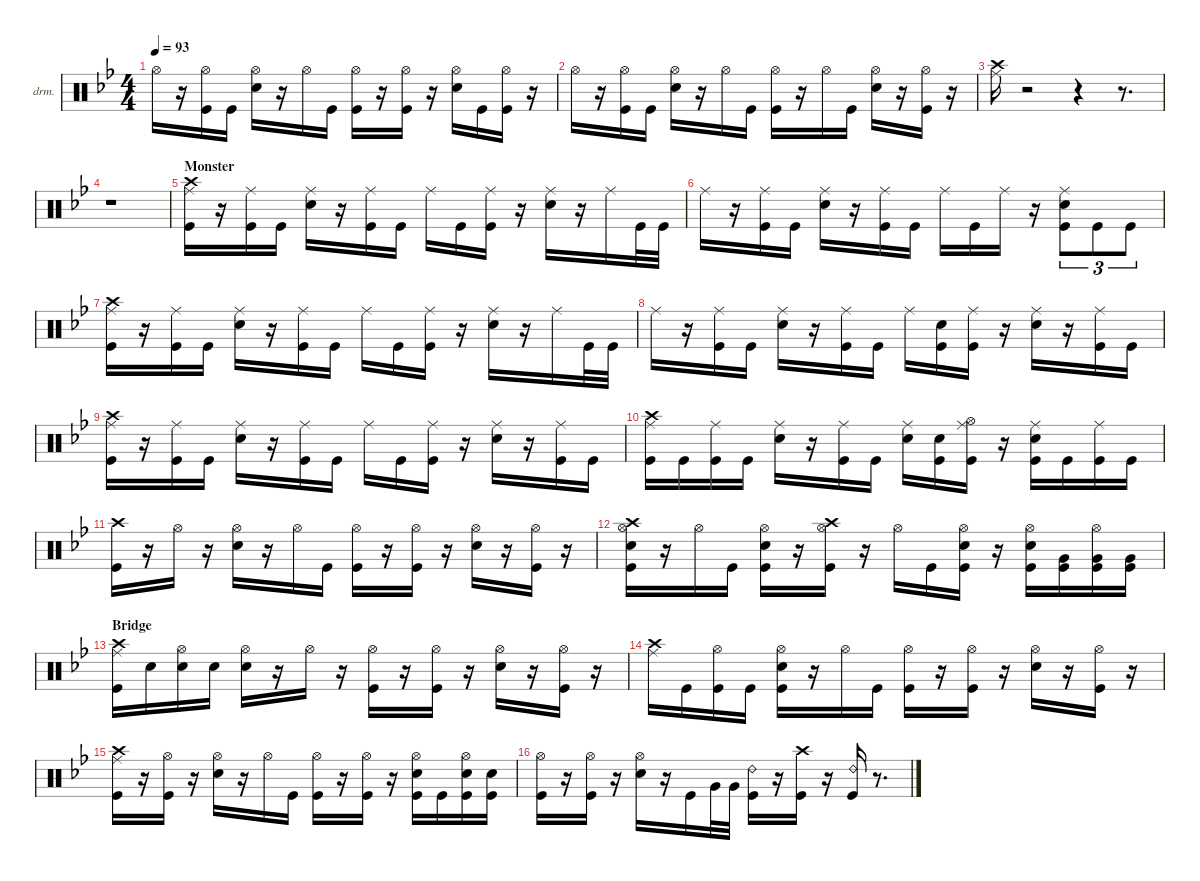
\defaultSystemsLayout 2
\hideDynamics
\bracketExtendMode nobrackets
\firstSystemTrackNameOrientation horizontal
\otherSystemsTrackNameOrientation horizontal
\track ("Drumkit" "drm.") {solo instrument percussion}
\staff {score}
\articulation defaults
\ts (4 4)
\scale
1.03043
\tempo 93
\accidentals auto
\clef neutral
\ottava regular
\simile none
\ks gminor "Hi-Hat (open)".16{dy mf}
r.16 ("Kick (hit)" "Hi-Hat (open)").16 "Kick (hit)".16 ("Hi-Hat (open)" "Snare (hit) 2").16 r.16 "Hi-Hat (open)".16 "Kick (hit)".16 ("Hi-Hat (open)" "Kick (hit)").16 r.16 ("Hi-Hat (open)" "Kick (hit)").16 r.16 ("Snare (hit) 2" "Hi-Hat (open)").16 "Kick (hit)".16 ("Hi-Hat (open)" "Kick (hit)").16 r.16 |
\scale
0.969568 "Hi-Hat (open)".16 r.16 ("Hi-Hat (open)" "Kick (hit)").16 "Kick (hit)".16 ("Snare (hit) 2" "Hi-Hat (open)").16 r.16 "Hi-Hat (open)".16 "Kick (hit)".16 ("Kick (hit)" "Hi-Hat (open)").16 r.16 "Hi-Hat (open)".16 "Kick (hit)".16 ("Hi-Hat (open)" "Snare (hit) 2").16 r.16 ("Kick (hit)" "Hi-Hat (open)").16 r.16 |
\scale
1.02601 ("Ride (middle)" "Crash high (hit)").16 r.2 r.4 r.8{d} |
\scale
0.973989 r.1 |
\section ("" "Monster")
\scale
1.03043 ("Ride (middle)" "Kick (hit)" "Crash high (hit)").16 r.16 ("Kick (hit)" "Ride (middle)").16 "Kick (hit)".16 ("Snare (hit) 2" "Ride (middle)").16 r.16 ("Ride (middle)" "Kick (hit)").16 "Kick (hit)".16 "Ride (middle)".16 "Kick (hit)".16 ("Kick (hit)" "Ride (middle)").16 r.16 ("Ride (middle)" "Snare (hit) 2").16 r.16 "Ride (middle)".16 "Kick (hit)".32 "Kick (hit)".32 |
\scale
0.969568 "Ride (middle)".16 r.16 ("Kick (hit)" "Ride (middle)").16 "Kick (hit)".16 ("Snare (hit) 2" "Ride (middle)").16 r.16 ("Kick (hit)" "Ride (middle)").16 "Kick (hit)".16 "Ride (middle)".16 "Kick (hit)".16 "Ride (middle)".16 r.16 ("Ride (middle)" "Snare (hit) 2" "Kick (hit)").8{tu (3 2)} "Kick (hit)".8{tu (3 2)} "Kick (hit)".8{tu (3 2)} |
\scale
1.03043 ("Crash high (hit)" "Kick (hit)" "Ride (middle)").16 r.16 ("Kick (hit)" "Ride (middle)").16 "Kick (hit)".16 ("Ride (middle)" "Snare (hit) 2").16 r.16 ("Kick (hit)" "Ride (middle)").16 "Kick (hit)".16 "Ride (middle)".16 "Kick (hit)".16 ("Ride (middle)" "Kick (hit)").16 r.16 ("Snare (hit) 2" "Ride (middle)").16 r.16 "Ride (middle)".16 "Kick (hit)".32 "Kick (hit)".32 |
\scale
0.969568 "Ride (middle)".16 r.16 ("Kick (hit)" "Ride (middle)").16 "Kick (hit)".16 ("Snare (hit) 2" "Ride (middle)").16 r.16 ("Kick (hit)" "Ride (middle)").16 "Kick (hit)".16 "Ride (middle)".16 ("Kick (hit)" "Snare (hit) 2").16 ("Kick (hit)" "Ride (middle)").16 r.16 ("Ride (middle)" "Snare (hit) 2").16 r.16 ("Kick (hit)" "Ride (middle)").16 "Kick (hit)".16 |
\scale
1.03043 ("Crash high (hit)" "Kick (hit)" "Ride (middle)").16 r.16 ("Kick (hit)" "Ride (middle)").16 "Kick (hit)".16 ("Ride (middle)" "Snare (hit) 2").16 r.16 ("Kick (hit)" "Ride (middle)").16 "Kick (hit)".16 "Ride (middle)".16 "Kick (hit)".16 ("Kick (hit)" "Ride (middle)").16 r.16 ("Snare (hit) 2" "Ride (middle)").16 r.16 ("Ride (middle)" "Kick (hit)").16 "Kick (hit)".16 |
\scale
0.969568 ("Ride (middle)" "Crash high (hit)" "Kick (hit)").16 "Kick (hit)".16 ("Kick (hit)" "Ride (middle)").16 "Kick (hit)".16 ("Snare (hit) 2" "Ride (middle)").16 r.16 ("Kick (hit)" "Ride (middle)").16 "Kick (hit)".16 ("Snare (hit) 2" "Ride (middle)").16 ("Snare (hit) 2" "Kick (hit)").16 ("Hi-Hat (open)" "Kick (hit)" "Ride (middle)").16 r.16 ("Snare (hit) 2" "Ride (middle)" "Kick (hit)").16 "Kick (hit)".16 ("Ride (middle)" "Kick (hit)").16 "Kick (hit)".16 |
\scale
1.03043 ("Crash high (hit)" "Kick (hit)").16 r.16 "Hi-Hat (open)".16 r.16 ("Hi-Hat (open)" "Snare (hit) 2").16 r.16 "Hi-Hat (open)".16 "Kick (hit)".16 ("Kick (hit)" "Hi-Hat (open)").16 r.16 ("Kick (hit)" "Hi-Hat (open)").16 r.16 ("Hi-Hat (open)" "Snare (hit) 2").16 r.16 ("Kick (hit)" "Hi-Hat (open)").16 r.16 |
\scale
0.969568 ("Hi-Hat (open)" "Snare (hit) 2" "Crash high (hit)" "Kick (hit)").16 r.16 "Hi-Hat (open)".16 "Kick (hit)".16 ("Kick (hit)" "Snare (hit) 2" "Hi-Hat (open)").16 r.16 ("Crash high (hit)" "Hi-Hat (open)" "Kick (hit)").16 r.16 "Hi-Hat (open)".16 "Kick (hit)".16 ("Snare (hit) 2" "Kick (hit)" "Hi-Hat (open)").16 r.16 ("Kick (hit)" "Hi-Hat (open)" "Snare (hit) 2").16 ("Kick (hit)" "Very Low Tom (hit)").16 ("Hi-Hat (open)" "Kick (hit)" "Very Low Tom (hit)").16 ("Kick (hit)" "Very Low Tom (hit)").16 |
\section ("" "Bridge")
\scale
1.03043 ("Ride (middle)" "Crash high (hit)" "Kick (hit)").16 "Snare (hit) 2".16 ("Hi-Hat (open)" "Snare (hit) 2").16 "Snare (hit) 2".16 ("Hi-Hat (open)" "Snare (hit) 2").16 r.16 "Hi-Hat (open)".16 r.16 ("Hi-Hat (open)" "Kick (hit)").16 r.16 ("Hi-Hat (open)" "Kick (hit)").16 r.16 ("Hi-Hat (open)" "Snare (hit) 2").16 r.16 ("Kick (hit)" "Hi-Hat (open)").16 r.16 |
\scale
0.969568 ("Crash high (hit)" "Ride (middle)").16 "Kick (hit)".16 ("Kick (hit)" "Hi-Hat (open)").16 "Kick (hit)".16 ("Snare (hit) 2" "Hi-Hat (open)" "Kick (hit)").16 r.16 "Hi-Hat (open)".16 "Kick (hit)".16 ("Kick (hit)" "Hi-Hat (open)").16 r.16 ("Kick (hit)" "Hi-Hat (open)").16 r.16 ("Hi-Hat (open)" "Snare (hit) 2").16 r.16 ("Kick (hit)" "Hi-Hat (open)").16 r.16 |
\scale
1.02601 ("Crash high (hit)" "Ride (middle)" "Kick (hit)").16 r.16 ("Kick (hit)" "Hi-Hat (open)").16 r.16 ("Hi-Hat (open)" "Snare (hit) 2").16 r.16 "Hi-Hat (open)".16 "Kick (hit)".16 ("Hi-Hat (open)" "Kick (hit)").16 r.16 ("Hi-Hat (open)" "Kick (hit)").16 r.16 ("Kick (hit)" "Snare (hit) 2" "Hi-Hat (open)").16 "Kick (hit)".16 ("Snare (hit) 2" "Hi-Hat (open)" "Kick (hit)").16 ("Snare (hit) 2" "Kick (hit)").16 |
\scale
0.973989 ("Kick (hit)" "Hi-Hat (open)").16 r.16 ("Hi-Hat (open)" "Kick (hit)").16 r.16 ("Hi-Hat (open)" "Snare (hit) 2").16 r.16 "Kick (hit)".16 "Very Low Tom (hit)".32 "Very Low Tom (hit)".32 ("Kick (hit)" "Ride (bell) 2").16 r.16 ("Crash high (hit)" "Kick (hit)").16 r.16 ("Kick (hit)" "Ride (bell) 2").16 r.8{d}
